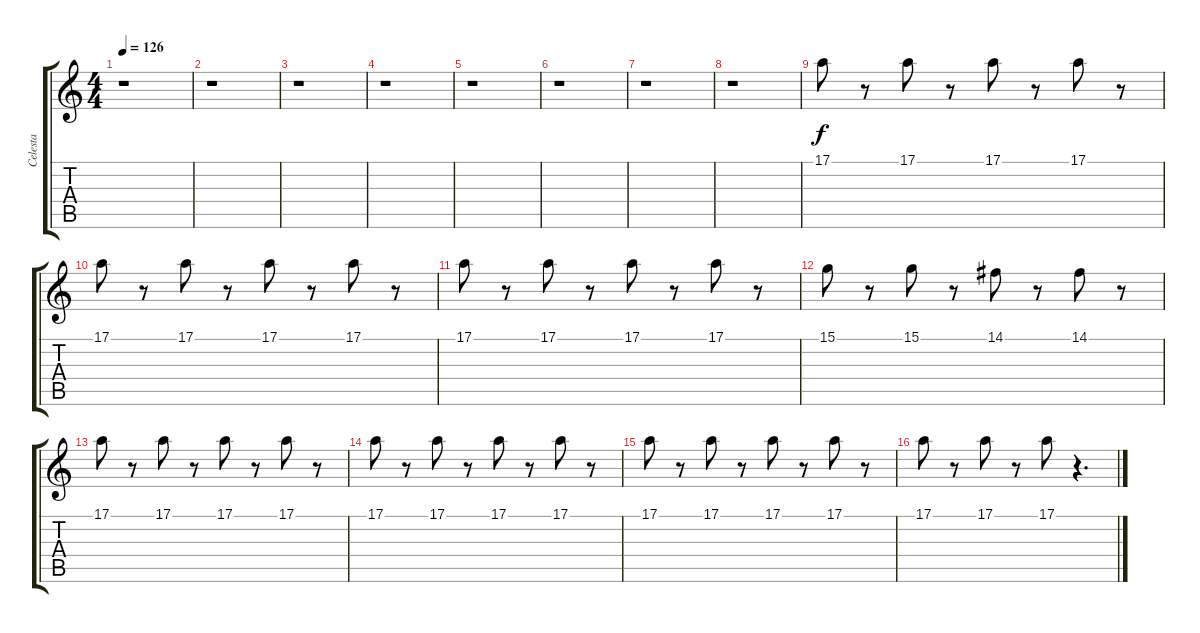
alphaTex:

\track ("Celesta" "Celesta") {instrument celesta}
\staff {score tabs}
\tuning (E4 B3 G3 D3 A2 E2) {hide}
\ts (4 4)
\tempo 126
\clef g2
\ks c
r.1{dy f} |
r.1 |
r.1 |
r.1 |
r.1 |
r.1 |
r.1 |
r.1 |
17.1.8 r.8 17.1.8 r.8 17.1.8 r.8 17.1.8 r.8 |
17.1.8 r.8 17.1.8 r.8 17.1.8 r.8 17.1.8 r.8 |
17.1.8 r.8 17.1.8 r.8 17.1.8 r.8 17.1.8 r.8 |
15.1.8 r.8 15.1.8 r.8 14.1.8 r.8 14.1.8 r.8 |
17.1.8 r.8 17.1.8 r.8 17.1.8 r.8 17.1.8 r.8 |
17.1.8 r.8 17.1.8 r.8 17.1.8 r.8 17.1.8 r.8 |
17.1.8 r.8 17.1.8 r.8 17.1.8 r.8 17.1.8 r.8 |
17.1.8 r.8 17.1.8 r.8 17.1.8 r.4{d}
